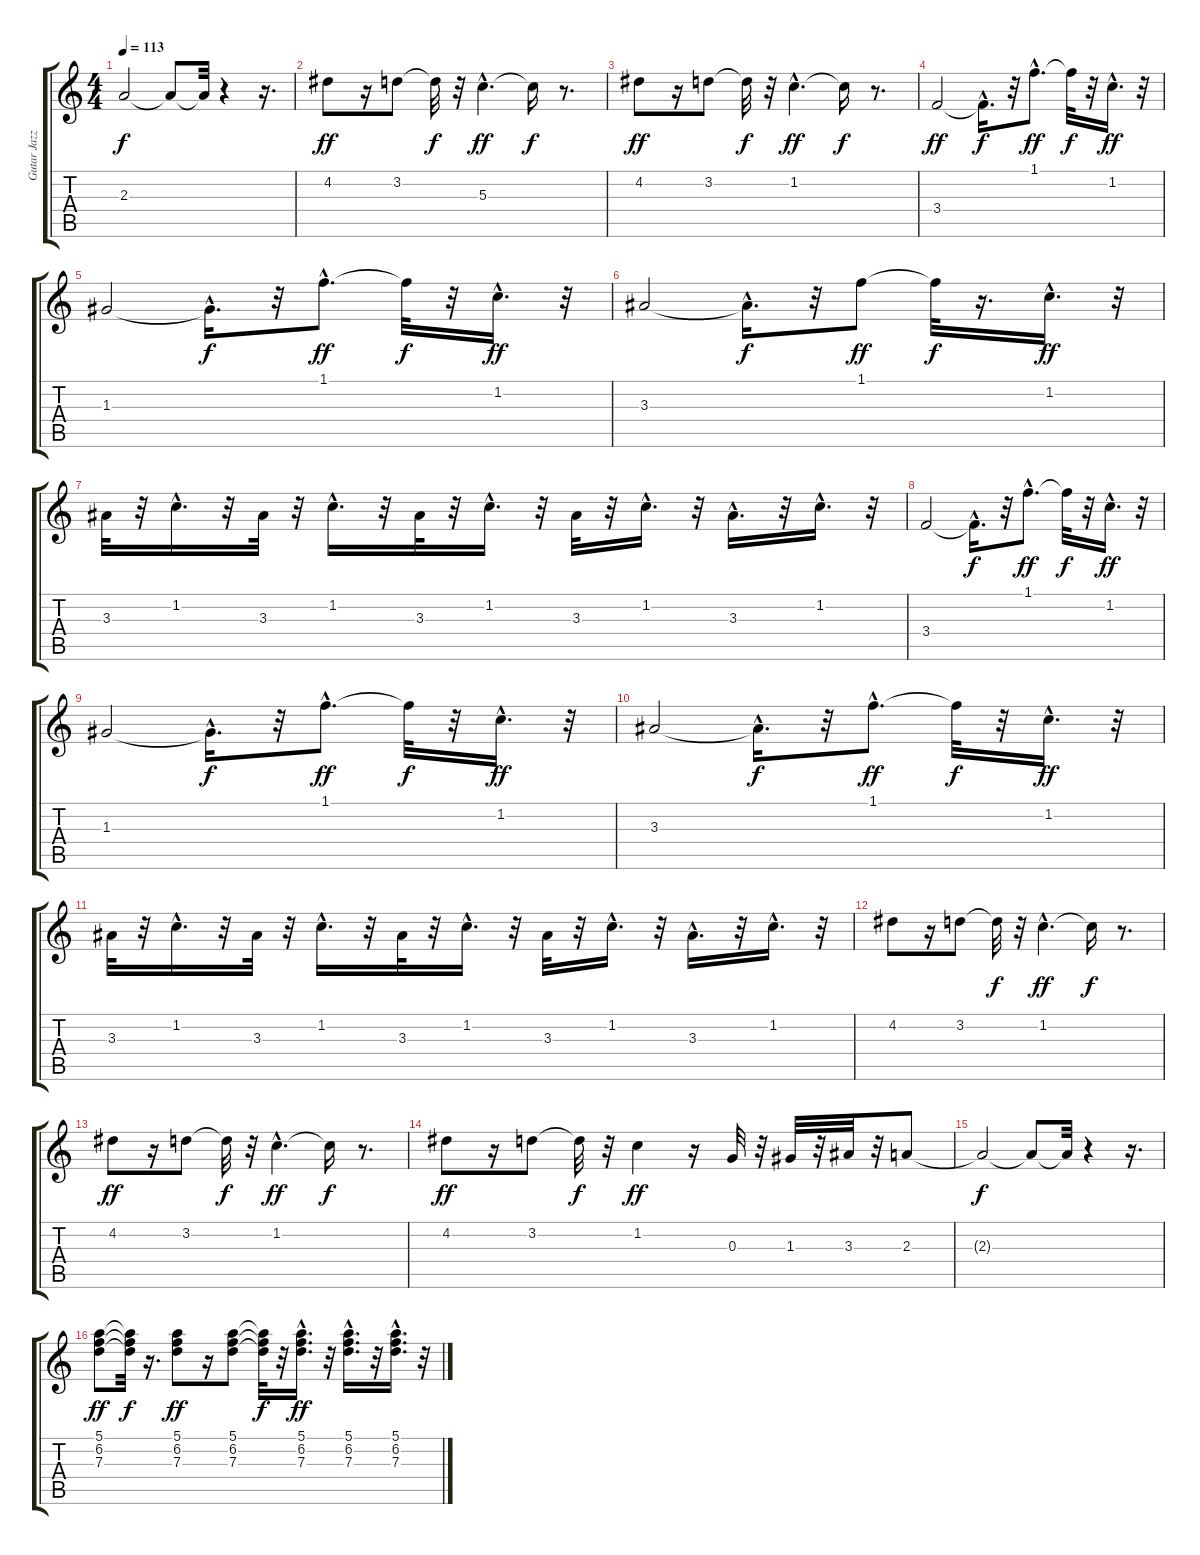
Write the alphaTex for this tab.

\track ("Gutar Jazz" "Gutar Jazz") {instrument electricguitarjazz}
\staff {score tabs}
\tuning (E4 B3 G3 D3 A2 E2) {hide}
\ts (4 4)
\tempo 113
\clef g2
\ks c
2.3{t}.2{dy f} 2.3{t}.8 2.3{t}.32 r.4 r.16{d} |
4.2.8{dy ff} r.16 3.2.8 3.2{t}.32{dy f} r.32 5.3{hac}.4{d dy ff} 5.3{t}.16{dy f} r.8{d} |
4.2.8{dy ff} r.16 3.2.8 3.2{t}.32{dy f} r.32 1.2{hac}.4{d dy ff} 1.2{t}.16{dy f} r.8{d} |
3.4.2{dy ff} 3.4{hac t}.16{d dy f} r.32 1.1{hac}.8{d dy ff} 1.1{t}.32{dy f} r.32 1.2{hac}.16{d dy ff} r.32 |
1.3.2 1.3{hac t}.16{d dy f} r.32 1.1{hac}.8{d dy ff} 1.1{t}.32{dy f} r.32 1.2{hac}.16{d dy ff} r.32 |
3.3.2 3.3{hac t}.16{d dy f} r.32 1.1.8{dy ff} 1.1{t}.32{dy f} r.16{d} 1.2{hac}.16{d dy ff} r.32 |
3.3.32 r.32 1.2{hac}.16{d} r.32 3.3.32 r.32 1.2{hac}.16{d} r.32 3.3.32 r.32 1.2{hac}.16{d} r.32 3.3.32 r.32 1.2{hac}.16{d} r.32 3.3{hac}.16{d} r.32 1.2{hac}.16{d} r.32 |
3.4.2 3.4{hac t}.16{d dy f} r.32 1.1{hac}.8{d dy ff} 1.1{t}.32{dy f} r.32 1.2{hac}.16{d dy ff} r.32 |
1.3.2 1.3{hac t}.16{d dy f} r.32 1.1{hac}.8{d dy ff} 1.1{t}.32{dy f} r.32 1.2{hac}.16{d dy ff} r.32 |
3.3.2 3.3{hac t}.16{d dy f} r.32 1.1{hac}.8{d dy ff} 1.1{t}.32{dy f} r.32 1.2{hac}.16{d dy ff} r.32 |
3.3.32 r.32 1.2{hac}.16{d} r.32 3.3.32 r.32 1.2{hac}.16{d} r.32 3.3.32 r.32 1.2{hac}.16{d} r.32 3.3.32 r.32 1.2{hac}.16{d} r.32 3.3{hac}.16{d} r.32 1.2{hac}.16{d} r.32 |
4.2.8 r.16 3.2.8 3.2{t}.32{dy f} r.32 1.2{hac}.4{d dy ff} 1.2{t}.16{dy f} r.8{d} |
4.2.8{dy ff} r.16 3.2.8 3.2{t}.32{dy f} r.32 1.2{hac}.4{d dy ff} 1.2{t}.16{dy f} r.8{d} |
4.2.8{dy ff} r.16 3.2.8 3.2{t}.32{dy f} r.32 1.2.4{dy ff} r.16 0.3.32 r.32 1.3.32 r.32 3.3.32 r.32 2.3.8 |
2.3{t}.2{dy f} 2.3{t}.8 2.3{t}.32 r.4 r.16{d} |
(5.1 6.2 7.3).8{dy ff} (5.1{t} 6.2{t} 7.3{t}).32{dy f} r.16{d} (5.1 6.2 7.3).8{dy ff} r.16 (5.1 6.2 7.3).8 (5.1{t} 6.2{t} 7.3{t}).32{dy f} r.32 (5.1{hac} 6.2{hac} 7.3{hac}).16{d dy ff} r.32 (5.1{hac} 6.2{hac} 7.3{hac}).16{d} r.32 (5.1{hac} 6.2{hac} 7.3{hac}).16{d} r.32
